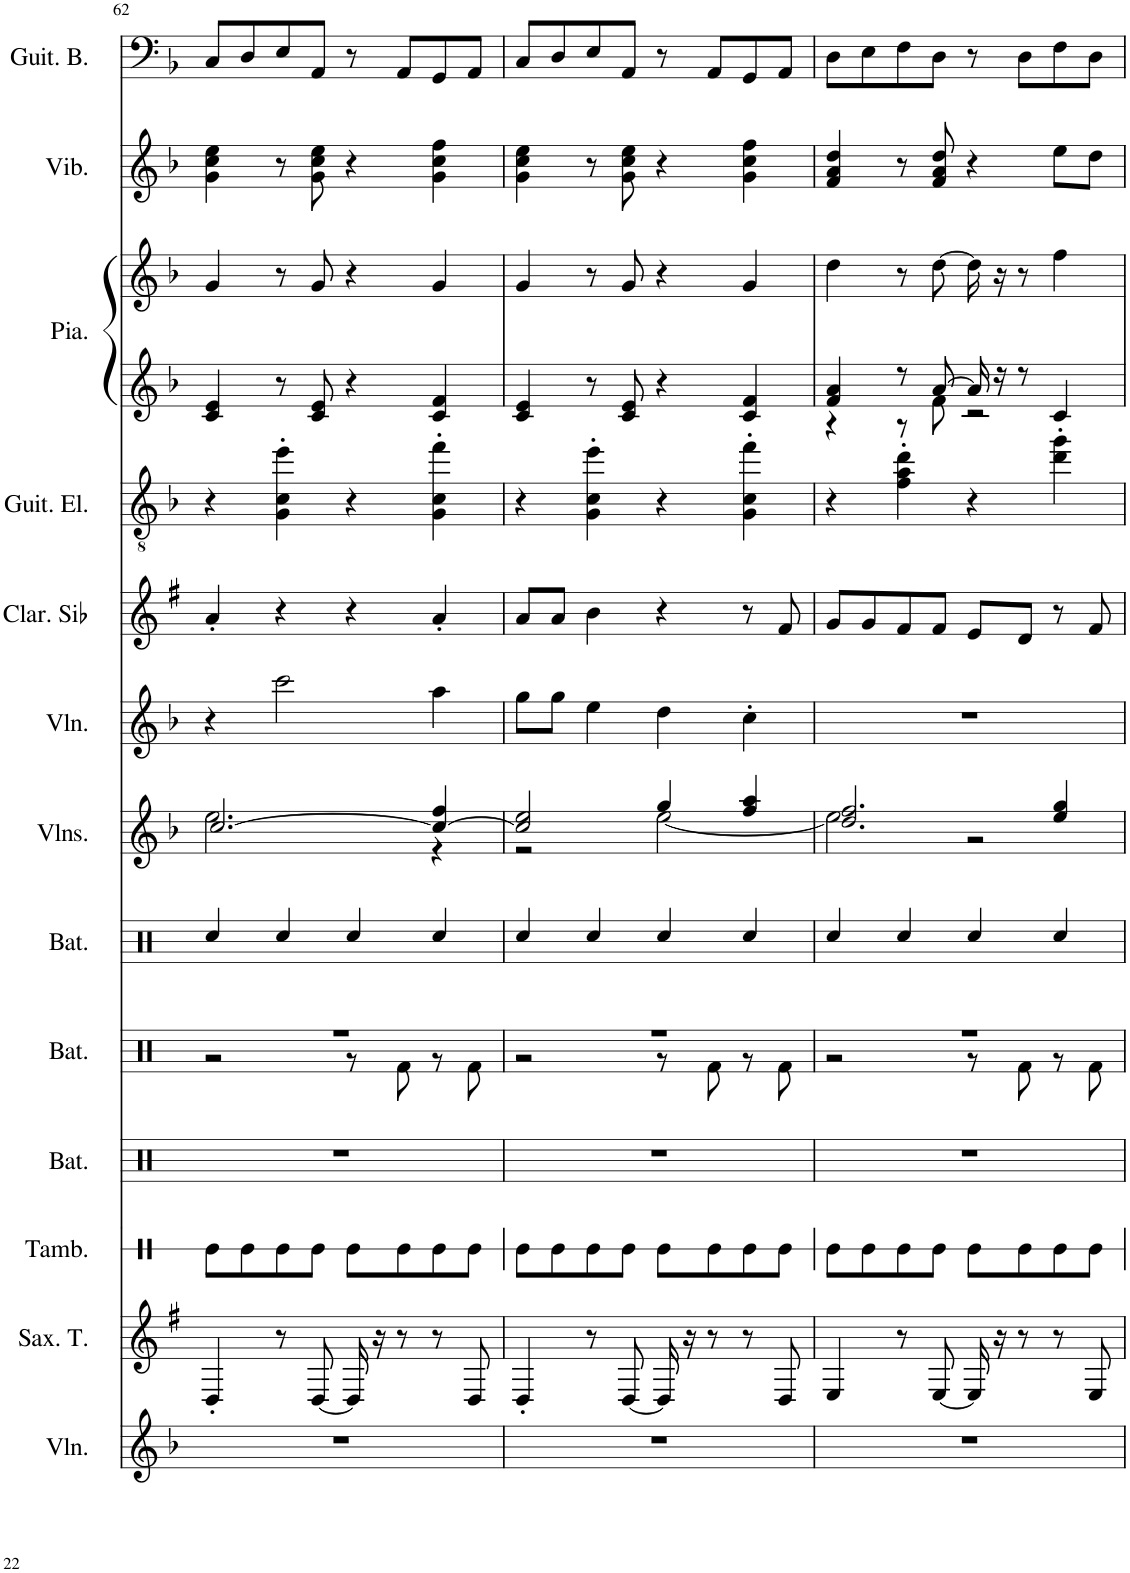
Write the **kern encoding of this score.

**kern	**kern	**kern	**kern	**kern	**kern	**kern	**kern	**kern	**kern	**kern	**kern	**kern	**kern
*part13	*part12	*part11	*part10	*part9	*part8	*part7	*part6	*part5	*part4	*part3	*part3	*part2	*part1
*staff14	*staff13	*staff12	*staff11	*staff10	*staff9	*staff8	*staff7	*staff6	*staff5	*staff4	*staff3	*staff2	*staff1
*I"Violon, Violin	*I"Saxophone Ténor, Tenor Sax	*I"Tambourin	*I"Batterie	*I"Batterie, Drums	*I"Batterie	*I"Violons, String Ensemble 1	*I"Violon, Pad 2 (warm)	*I"Clarinette en Sib	*I"Guitare électrique, Electric Guitar (clean)	*I"Piano, Acoustic Grand Piano	*	*I"Vibraphone, Vibraphone	*I"Guitare Basse, Electric Bass (pick)
*I'Vln.	*I'Sax. T.	*I'Tamb.	*I'Bat.	*I'Bat.	*I'Bat.	*I'Vlns.	*I'Vln.	*I'Clar. Sib	*I'Guit. El.	*I'Pia.	*	*I'Vib.	*I'Guit. B.
!!LO:PB:g=z
*clefG2	*clefG2	*clefX	*clefX	*clefX	*clefX	*clefG2	*clefG2	*clefG2	*clefGv2	*clefG2	*clefF4	*clefG2	*clefF4
*	*Trd8c14	*	*	*	*	*	*	*Trd1c2	*	*	*	*	*Trd7c12
*k[b-]	*k[f#]	*k[]	*k[]	*k[]	*k[]	*k[b-]	*k[b-]	*k[f#]	*k[b-]	*k[b-]	*k[b-]	*k[b-]	*k[b-]
*M4/4	*M4/4	*M4/4	*M4/4	*M4/4	*M4/4	*M4/4	*M4/4	*M4/4	*M4/4	*M4/4	*M4/4	*M4/4	*M4/4
=62	=62	=62	=62	=62	=62	=62	=62	=62	=62	=62	=62	=62	=62
*	*	*	*	*^	*	*^	*	*	*	*	*	*	*
1r	4D'/	8Re\L	1r	1r	2r	4Rcc/	[2.cc/	2.ee\	4r	4a'/	4r	4c/ 4e/	4g/	4g\ 4cc\ 4ee\	8C/L
.	.	8Re\	.	.	.	.	.	.	.	.	.	.	.	.	8D/
.	8r	8Re\	.	.	.	4Rcc/	.	.	2ccc\	4r	4G\' 4c\' 4ee\'	8r	8r	8r	8E/
.	[8D/	8Re\J	.	.	.	.	.	.	.	.	.	8c/ 8e/	8g/	8g\ 8cc\ 8ee\	8AA/J
.	16D/]	8Re\L	.	.	8r	4Rcc/	.	.	.	4r	4r	4r	4r	4r	8r
.	16r	.	.	.	.	.	.	.	.	.	.	.	.	.	.
.	8r	8Re\	.	.	8Rf\	.	.	.	.	.	.	.	.	.	8AA/L
.	8r	8Re\	.	.	8r	4Rcc/	4cc/_ 4ff/	4r	4aa\	4a'/	4G\' 4c\' 4ff\'	4c/ 4f/	4g/	4g\ 4cc\ 4ff\	8GG/
.	8D/	8Re\J	.	.	8Rf\	.	.	.	.	.	.	.	.	.	8AA/J
=63	=63	=63	=63	=63	=63	=63	=63	=63	=63	=63	=63	=63	=63	=63	=63
1r	4D'/	8Re\L	1r	1r	2r	4Rcc/	2cc/] 2ee/	2r	8gg\L	8a/L	4r	4c/ 4e/	4g/	4g\ 4cc\ 4ee\	8C/L
.	.	8Re\	.	.	.	.	.	.	8gg\J	8a/J	.	.	.	.	8D/
.	8r	8Re\	.	.	.	4Rcc/	.	.	4ee\	4b\	4G\' 4c\' 4ee\'	8r	8r	8r	8E/
.	[8D/	8Re\J	.	.	.	.	.	.	.	.	.	8c/ 8e/	8g/	8g\ 8cc\ 8ee\	8AA/J
.	16D/]	8Re\L	.	.	8r	4Rcc/	4gg/	[2ee\	4dd\	4r	4r	4r	4r	4r	8r
.	16r	.	.	.	.	.	.	.	.	.	.	.	.	.	.
.	8r	8Re\	.	.	8Rf\	.	.	.	.	.	.	.	.	.	8AA/L
.	8r	8Re\	.	.	8r	4Rcc/	4ff/ 4aa/	.	4cc'\	8r	4G\' 4c\' 4ff\'	4c/ 4f/	4g/	4g\ 4cc\ 4ff\	8GG/
.	8D/	8Re\J	.	.	8Rf\	.	.	.	.	8f#/	.	.	.	.	8AA/J
=64	=64	=64	=64	=64	=64	=64	=64	=64	=64	=64	=64	=64	=64	=64	=64
*	*	*	*	*	*	*	*	*	*	*	*	*^	*	*	*
1r	4E/	8Re\L	1r	1r	2r	4Rcc/	2.dd/ 2.ff/	2ee\]	1r	8g/L	4r	4f/ 4a/	4r	4dd\	4f/ 4a/ 4dd/	8D\L
.	.	8Re\	.	.	.	.	.	.	.	8g/	.	.	.	.	.	8E\
.	8r	8Re\	.	.	.	4Rcc/	.	.	.	8f#/	4f\' 4a\' 4dd\'	8r	8r	8r	8r	8F\
.	[8E/	8Re\J	.	.	.	.	.	.	.	8f#/J	.	[8a/	8f\	[8dd\	8f/ 8a/ 8dd/	8D\J
.	16E/]	8Re\L	.	.	8r	4Rcc/	.	2r	.	8e/L	4r	16a/]	2r	16dd\]	4r	8r
.	16r	.	.	.	.	.	.	.	.	.	.	16r	.	16r	.	.
.	8r	8Re\	.	.	8Rf\	.	.	.	.	8d/J	.	8r	.	8r	.	8D\L
.	8r	8Re\	.	.	8r	4Rcc/	4ee/ 4gg/	.	.	8r	4dd\' 4gg\'	4c/	.	4ff\	8ee\L	8F\
.	8E/	8Re\J	.	.	8Rf\	.	.	.	.	8f#/	.	.	.	.	8dd\J	8D\J
*	*	*	*	*v	*v	*	*v	*v	*	*	*	*v	*v	*	*	*
=	=	=	=	=	=	=	=	=	=	=	=	=	=
*-	*-	*-	*-	*-	*-	*-	*-	*-	*-	*-	*-	*-	*-
